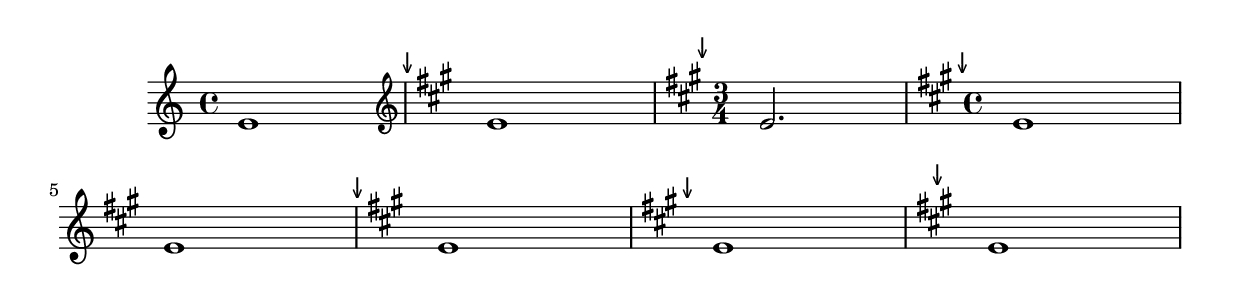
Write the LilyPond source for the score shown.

%% Do not edit this file; it is automatically
%% generated from LSR http://lsr.dsi.unimi.it
%% This file is in the public domain.
\version "2.12.2"

\header {
  lsrtags = "text"

%% Translation of GIT committish: fa19277d20f8ab0397c560eb0e7b814bd804ecec
  texidoces = "
Si están especificadas, las marcas de texto se pueden alinear con
objetos de notación distintos a las líneas divisorias.  Entre estos
objetos se encuentran @code{ambitus}, @code{breathing-sign},
@code{clef}, @code{custos}, @code{staff-bar}, @code{left-edge},
@code{key-cancellation}, @code{key-signature} y @code{time-signature}.

En estos casos, las marcas de texto se centran horizontalmente sobre
el objeto, aunque esto se puede cambiar, como se muestra en la segunda
línea de este ejemplo (en una partitura con varios pentagramas, se
debe hacer este ajuste para todos los pentagramas).

"
  doctitlees = "Alinear marcas con varios objetos de notación"


%% Translation of GIT committish: 0a868be38a775ecb1ef935b079000cebbc64de40
  texidocde = "
Wenn angegeben, können Textzeichen auch an anderen Objekten als Taktstrichen
ausgerichtet werden.  Zu diesen Objekten gehören @code{ambitus},
@code{breathing-sign}, @code{clef}, @code{custos}, @code{staff-bar},
@code{left-edge}, @code{key-cancellation}, @code{key-signature} und
@code{time-signature}.

In diesem Fall werden die Zeichen horizontal über dem Objekt zentriert.
Diese Ausrichtung kann auch geändert werden, wie die zweite Zeile
des Beispiels zeigt.  In einer Partitur mit vielen Systemen sollte
diese Einstellung für alle Systeme gemacht werden.

"

  doctitlede = "Zeichen an verschiedenen Notationsobjekten ausrichten"

%% Translation of GIT committish: 548ef200973bd3d46ea75c5498461d9e5f168334
  texidocfr = "
Les indications textuelles peuvent s'aligner par rapport à d'autres
objets que des barres de mesure, tels que @code{ambitus},
@code{breathing-sign}, @code{clef}, @code{custos}, @code{staff-bar},
@code{left-edge}, @code{key-cancellation}, @code{key-signature}, ou
@code{time-signature}.



Par défaut, les indications textuelles sont alignées avec le milieu
des objets de notation. Bien entendu, vous pouvez modifier les
propriétés des objets en question pour obtenir un autre
résultat comme l'illustre la deuxième ligne de l'exemple.  Dans le cas
de portées multiples, ces réglages doivent être faits pour chacune
d'entre elles.



"
  doctitlefr = "Alignement des indications par rapport à divers objets
de notation"


  texidoc = "
If specified, text marks may be aligned with notation objects other
than bar lines.  These objects include @code{ambitus},
@code{breathing-sign}, @code{clef}, @code{custos}, @code{staff-bar},
@code{left-edge}, @code{key-cancellation}, @code{key-signature}, and
@code{time-signature}.



In such cases, text marks will be horizontally centered above the
object. However this can be changed, as demonstrated on the second line
of this example (in a score with multiple staves, this setting should
be done for all the staves).



"
  doctitle = "Aligning marks with various notation objects"
} % begin verbatim

\relative c' {
  e1

  % the RehearsalMark will be centered above the Clef
  \override Score.RehearsalMark #'break-align-symbols = #'(clef)
  \key a \major
  \clef treble
  \mark "↓"
  e1

  % the RehearsalMark will be centered above the TimeSignature
  \override Score.RehearsalMark #'break-align-symbols = #'(time-signature)
  \key a \major
  \clef treble
  \time 3/4
  \mark \markup { \char ##x2193 }
  e2.

  % the RehearsalMark will be centered above the KeySignature
  \override Score.RehearsalMark #'break-align-symbols = #'(key-signature)
  \key a \major
  \clef treble
  \time 4/4
  \mark \markup { \char ##x2193 }
  e1

  \break
  e1

  % the RehearsalMark will be aligned with the left edge of the KeySignature
  \once \override Score.KeySignature #'break-align-anchor-alignment = #LEFT
  \mark \markup { \char ##x2193 }
  \key a \major
  e1

  % the RehearsalMark will be aligned with the right edge of the KeySignature
  \once \override Score.KeySignature #'break-align-anchor-alignment = #RIGHT
  \key a \major
  \mark \markup { \char ##x2193 }
  e1

  % the RehearsalMark will be aligned with the left edge of the KeySignature
  % and then shifted right by one unit.
  \once \override Score.KeySignature #'break-align-anchor = #1
  \key a \major
  \mark \markup { \char ##x2193 }
  e1
}
